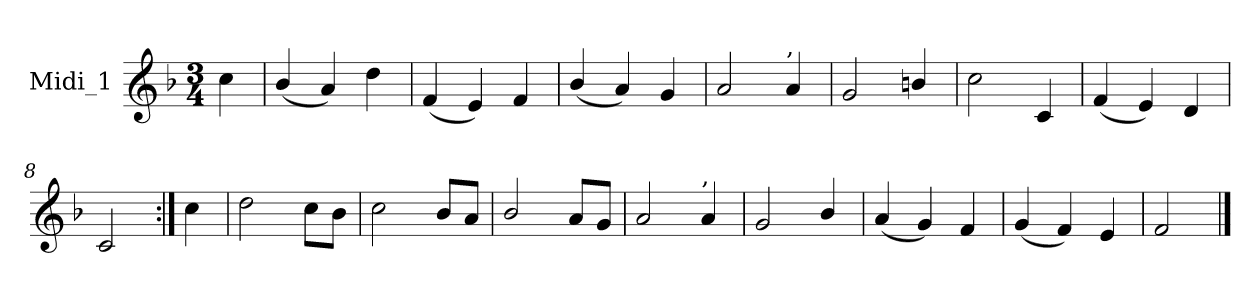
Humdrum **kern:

**kern
*part1
*staff1
*I"Midi_1
*clefG2
*k[b-]
*F:
*M3/4
=
4cc
=1
(<4b-/
4a)
4dd
=2
(<4f
4e)
4f
=3
(<4b-/
4a)
4g
=4
2a
!LO:TX:a:t=,
4a
=5
2g
4bn/
=6
2cc
4c
=7
(<4f
4e)
4d
=8
2c
!!LO:LB:g=z
=9:|!
4cc
=10
2dd
8ccL
8b-J
=11
2cc
8b-L
8aJ
=12
2b-/
8aL
8gJ
=13
2a
!LO:TX:a:t=,
4a
=14
2g
4b-/
=15
(<4a
4g)
4f
=16
(<4g
4f)
4e
=17
2f
==
*-
